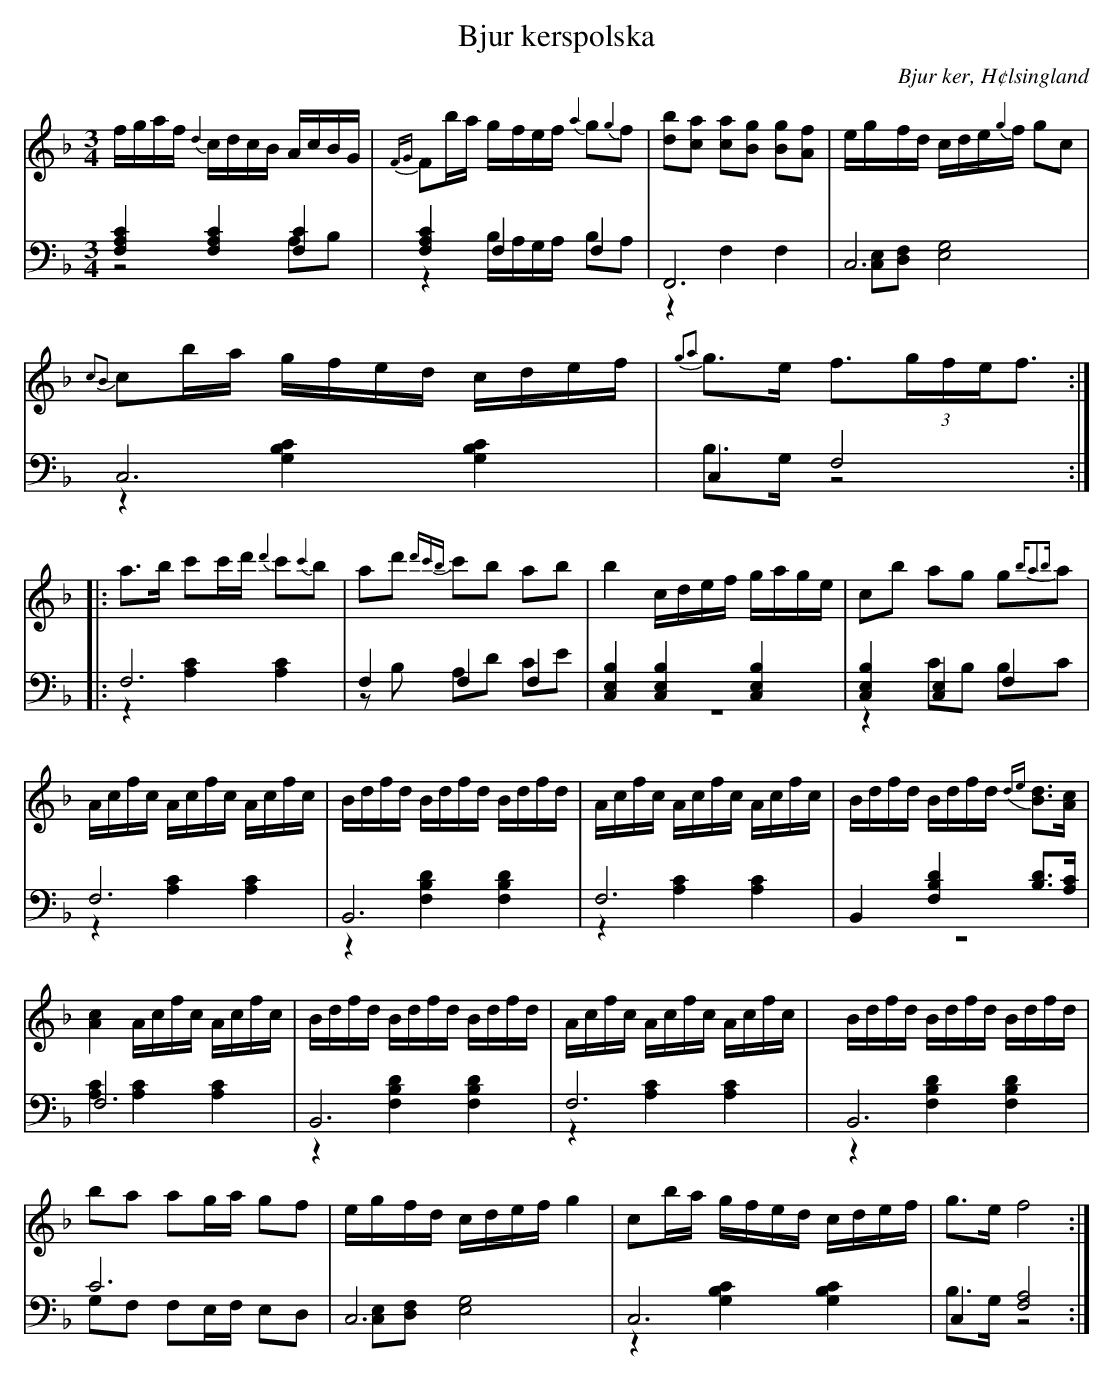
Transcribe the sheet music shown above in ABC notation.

X:1
T: Bjur kerspolska
O: Bjur ker, H¢lsingland
M: 3/4
L: 1/16
K: F
V:1
V:2
V:3 merge
V:1
fgaf {d2}cdcB AcBG|{FG}F2ba gfef {a2}g2{g2}f2|[d2b2][c2a2] [c2a2][B2g2] [B2g2][A2f2] |egfd cde{g2}f g2c2|
{c2B2}c2ba gfed cdef|{g2a2}g2>e2 f3(3gfef3:|
|:a2>b2 c'2c'd' {d'2}c'2{c'2}b2|a2d'2 {d'c'b}c'2b2 a2b2|b4 cdef gage|c2b2 a2g2 g2{ba2b}a2|
Acfc Acfc Acfc|Bdfd Bdfd Bdfd|Acfc Acfc Acfc|Bdfd Bdfd {de}[B2d2]>[A2c2]|
[A4c4] Acfc Acfc|Bdfd Bdfd Bdfd|Acfc Acfc Acfc|Bdfd Bdfd Bdfd|
b2a2 a2ga g2f2|egfd cdef g4|c2ba gfed cdef|g2>e2 f8:|
V:2 clef=bass
[F,4A,4C4] [F,4A,4C4] [F,4C4]|[F,4A,4C4] F,4 F,4|F,,12|C,12|
C,12|C,4 F,8:|
|:F,12|F,4 F,4 F,4|[C,4E,4B,4] [C,4E,4B,4] [C,4E,4B,4]|[C,4E,4B,4] [C,4E,4] F,4|
F,12|B,,12|F,12|B,,4 [F,4B,4D4] [B,2D2]>[A,2C2]|
F,12|B,,12|F,12|B,,12|
C12|C,12|C,12|C,4 [F,8A,8]:|
V:3 clef=bass
z8 A,2B,2|z4 B,A,G,A, B,2A,2|z4 F,4 F,4|[C,2E,2][D,2F,2] [E,8G,8]|
z4 [G,4B,4C4] [G,4B,4C4]|B,2>G,2 z8:|
|:z4 [A,4C4] [A,4C4]|z2B,2 A,2D2 C2E2|z12|z4 C2B,2 B,2C2|
z4 [A,4C4] [A,4C4]|z4 [F,4B,4D4] [F,4B,4D4]|z4 [A,4C4] [A,4C4]|z12|
[A,4C4] [A,4C4] [A,4C4]|z4 [F,4B,4D4] [F,4B,4D4]|z4 [A,4C4] [A,4C4]|
|z4 [F,4B,4D4] [F,4B,4D4]|G,2F,2 F,2E,F, E,2D,2|[C,2E,2][D,2F,2] [E,8G,8]|z4 [G,4B,4C4] [G,4B,4C4]|B,2>G,2 z8:|
